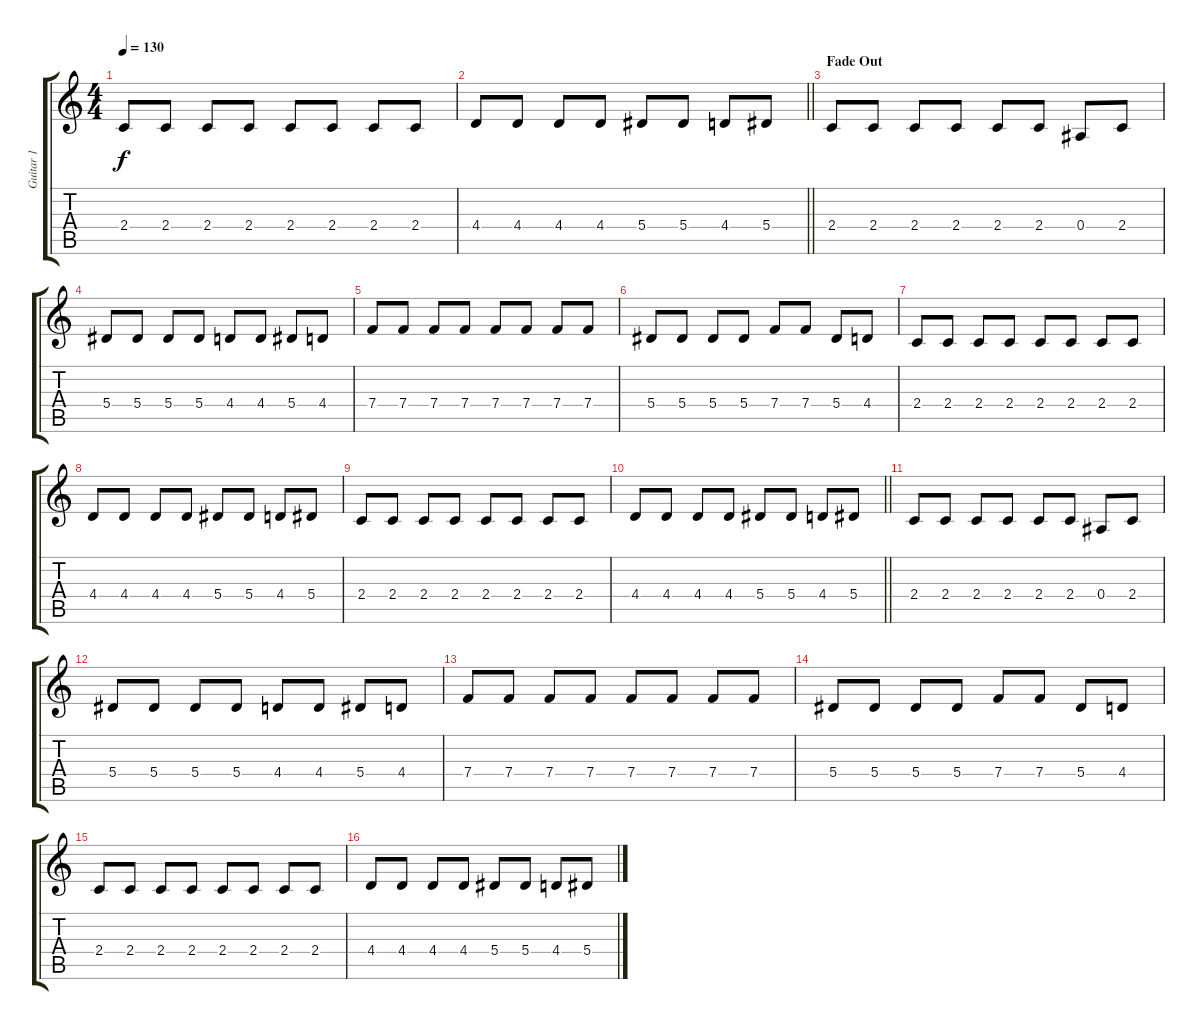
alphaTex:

\track ("Guitar 1" "Guitar 1") {instrument distortionguitar}
\staff {score tabs}
\tuning (C4 G3 Eb3 Bb2 F2 C2) {hide}
\ts (4 4)
\tempo 130
\clef g2
\ks c
2.4.8{dy f} 2.4.8 2.4.8 2.4.8 2.4.8 2.4.8 2.4.8 2.4.8 |
\barLineRight lightlight
4.4.8 4.4.8 4.4.8 4.4.8 5.4.8 5.4.8 4.4.8 5.4.8 |
\section ("" "Fade Out")
2.4.8{volume 12} 2.4.8 2.4.8 2.4.8 2.4.8 2.4.8 0.4.8 2.4.8 |
5.4.8 5.4.8 5.4.8 5.4.8 4.4.8 4.4.8 5.4.8 4.4.8 |
7.4.8{volume 11} 7.4.8 7.4.8 7.4.8 7.4.8 7.4.8 7.4.8 7.4.8 |
5.4.8 5.4.8 5.4.8 5.4.8 7.4.8 7.4.8 5.4.8 4.4.8 |
2.4.8{volume 10} 2.4.8 2.4.8 2.4.8 2.4.8 2.4.8 2.4.8 2.4.8 |
4.4.8 4.4.8 4.4.8 4.4.8 5.4.8 5.4.8 4.4.8 5.4.8 |
2.4.8{volume 9} 2.4.8 2.4.8 2.4.8 2.4.8 2.4.8 2.4.8 2.4.8 |
\barLineRight lightlight
4.4.8 4.4.8 4.4.8 4.4.8 5.4.8 5.4.8 4.4.8 5.4.8 |
2.4.8{volume 8} 2.4.8 2.4.8 2.4.8 2.4.8 2.4.8 0.4.8 2.4.8 |
5.4.8 5.4.8 5.4.8 5.4.8 4.4.8 4.4.8 5.4.8 4.4.8 |
7.4.8{volume 7} 7.4.8 7.4.8 7.4.8 7.4.8 7.4.8 7.4.8 7.4.8 |
5.4.8 5.4.8 5.4.8 5.4.8 7.4.8 7.4.8 5.4.8 4.4.8 |
2.4.8{volume 6} 2.4.8 2.4.8 2.4.8 2.4.8 2.4.8 2.4.8 2.4.8 |
4.4.8 4.4.8 4.4.8 4.4.8 5.4.8 5.4.8 4.4.8 5.4.8
